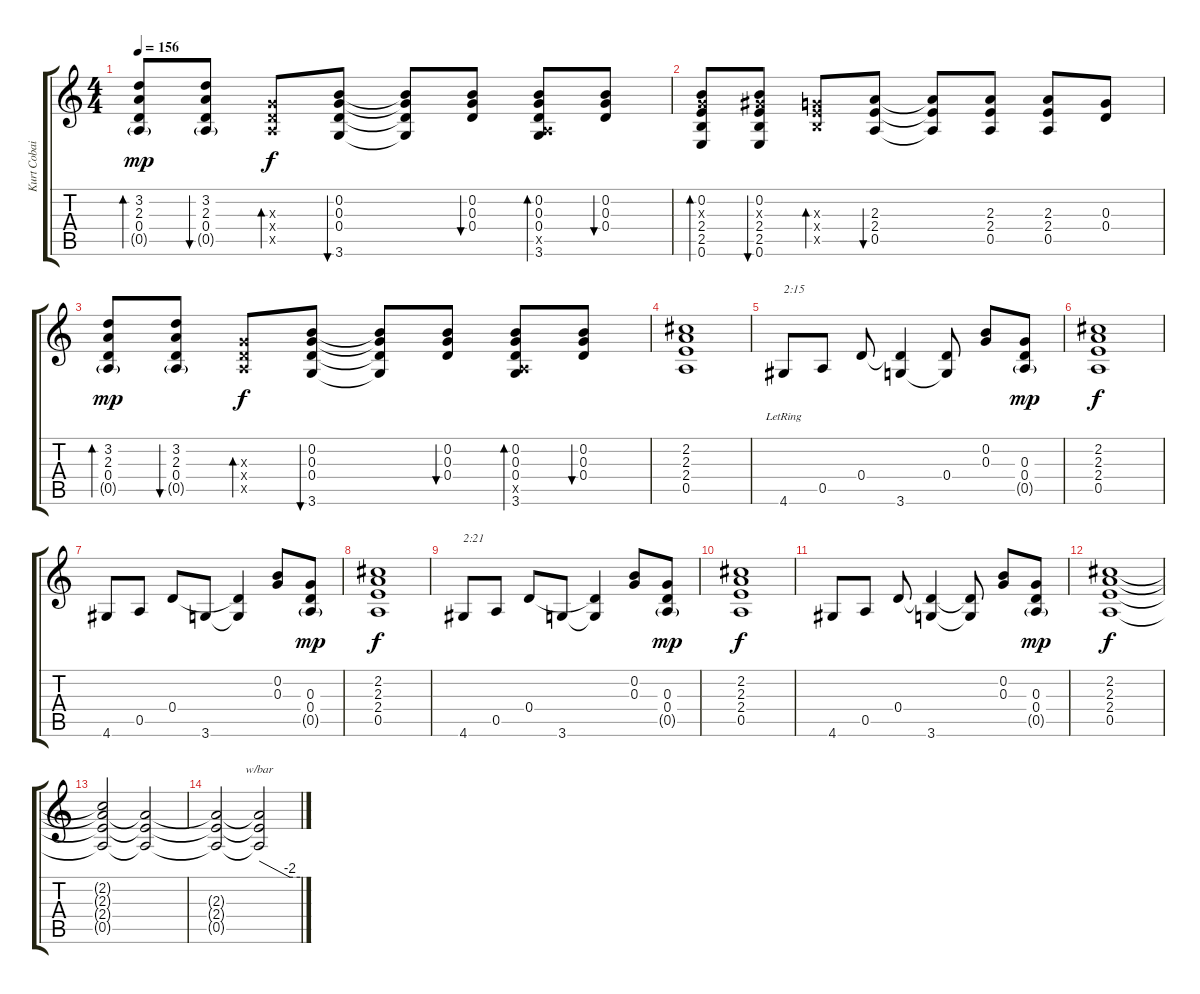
\track ("Kurt Cobain - Guitar" "Kurt Cobai") {instrument electricguitarclean}
\staff {score tabs}
\tuning (E4 B3 G3 D3 A2 E2) {hide}
\ts (4 4)
\tempo 156
\clef g2
\ks c
(3.2 2.3 0.4 0.5{g}).8{bd 60 dy mp} (3.2 2.3 0.4 0.5{g}).8{bu 60} (0.3{x} 0.4{x} 0.5{x}).8{bd 60 dy f} (0.2 0.3 0.4 3.6).8{bu 60} (0.2{t} 0.3{t} 0.4{t} 3.6{t}).8 (0.2 0.3 0.4).8{bu 60} (0.2 0.3 0.4 0.5{x} 3.6).8{bd 60} (0.2 0.3 0.4).8{bu 60} |
(0.2 0.3{x} 2.4 2.5 0.6).8{bd 60} (0.2 1.3{x} 2.4 2.5 0.6).8{bu 60} (0.3{x} 2.4{x} 2.5{x}).8{bd 60} (2.3 2.4 0.5).8{bu 60} (2.3{t} 2.4{t} 0.5{t}).8 (2.3 2.4 0.5).8 (2.3 2.4 0.5).8 (0.3 0.4).8 |
(3.2 2.3 0.4 0.5{g}).8{bd 60 dy mp} (3.2 2.3 0.4 0.5{g}).8{bu 60} (0.3{x} 0.4{x} 0.5{x}).8{bd 60 dy f} (0.2 0.3 0.4 3.6).8{bu 60} (0.2{t} 0.3{t} 0.4{t} 3.6{t}).8 (0.2 0.3 0.4).8{bu 60} (0.2 0.3 0.4 0.5{x} 3.6).8{bd 60} (0.2 0.3 0.4).8{bu 60} |
(2.2 2.3 2.4 0.5).1 |
4.6{lr}.8{txt "2:15"} 0.5.8 0.4.8 (0.4{t} 3.6).4 (0.4 3.6{t}).8 (0.2 0.3).8 (0.3 0.4 0.5{g}).8{dy mp} |
(2.2 2.3 2.4 0.5).1{dy f} |
4.6.8 0.5.8 0.4.8 3.6.8 (0.4{t} 3.6{t}).4 (0.2 0.3).8 (0.3 0.4 0.5{g}).8{dy mp} |
(2.2 2.3 2.4 0.5).1{dy f} |
4.6.8{txt "2:21"} 0.5.8 0.4.8 3.6.8 (0.4{t} 3.6{t}).4 (0.2 0.3).8 (0.3 0.4 0.5{g}).8{dy mp} |
(2.2 2.3 2.4 0.5).1{dy f} |
4.6.8 0.5.8 0.4.8 (0.4{t} 3.6).4 (0.4{t} 3.6{t}).8 (0.2 0.3).8 (0.3 0.4 0.5{g}).8{dy mp} |
(2.2 2.3 2.4 0.5).1{dy f} |
(2.2{t} 2.3{t} 2.4{t} 0.5{t}).2 (2.3{t} 2.4{t} 0.5{t}).2 |
(2.3{t} 2.4{t} 0.5{t}).2 (2.3{t} 2.4{t} 0.5{t}).2{tbe (custom default 0 0 45 -8 60 -8)}
